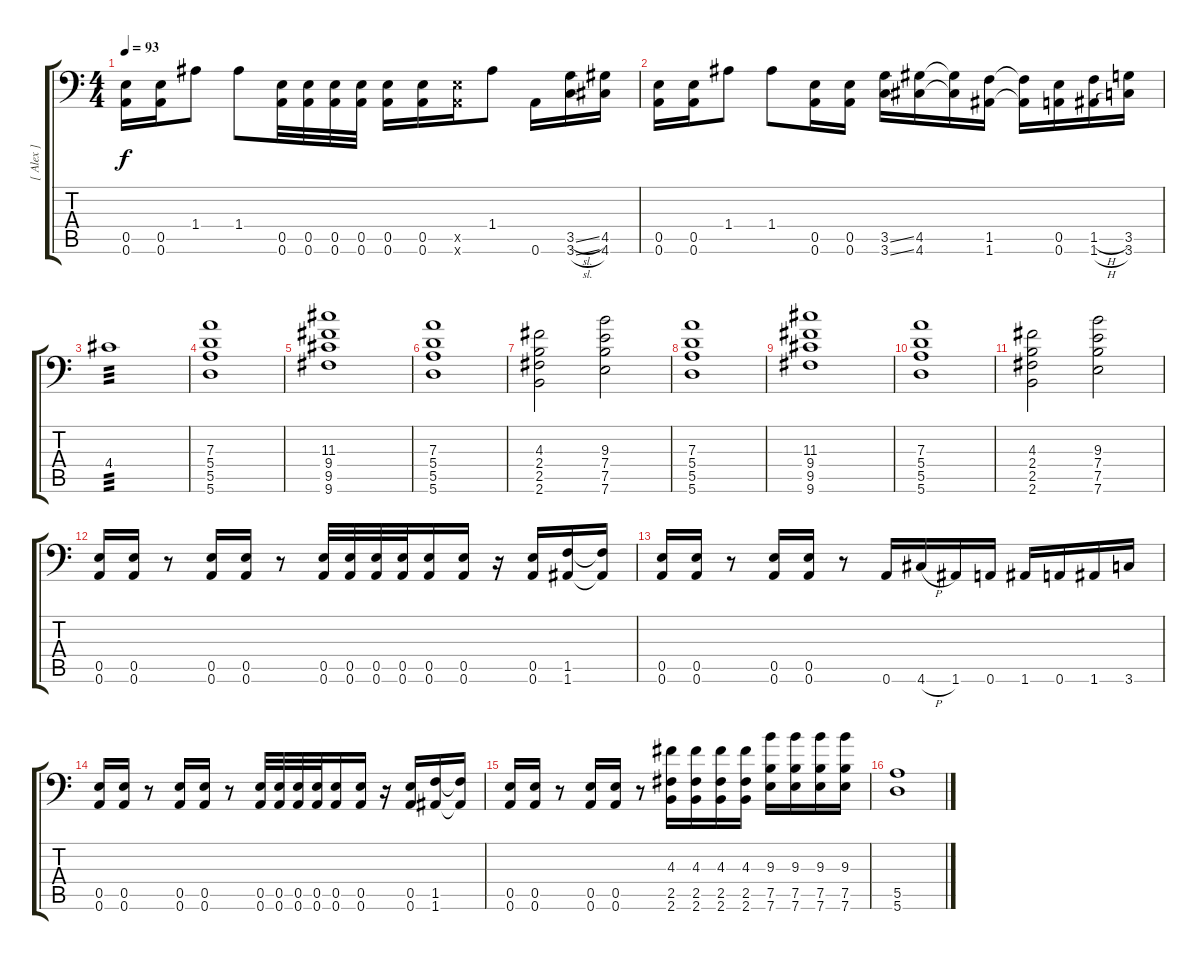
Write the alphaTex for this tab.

\track ("[ Alex ]" "[ Alex ]") {instrument overdrivenguitar}
\staff {score tabs}
\tuning (B3 Gb3 D3 A2 E2 A1) {hide}
\ts (4 4)
\tempo 93
\clef f4
\ks c
(0.5 0.6).16{dy f} (0.5 0.6).16 1.4.8 1.4.8 (0.5 0.6).32 (0.5 0.6).32 (0.5 0.6).32 (0.5 0.6).32 (0.5 0.6).16 (0.5 0.6).16 (0.5{x} 0.6{x}).16 1.4.8 0.6.16 (3.5{sl} 3.6{sl}).16 (4.5 4.6).16 |
(0.5 0.6).16 (0.5 0.6).16 1.4.8 1.4.8 (0.5 0.6).16 (0.5 0.6).16 (3.5{ss} 3.6{ss}).16 (4.5 4.6).16 (4.5{t} 4.6{t}).16 (1.5 1.6).16 (1.5{t} 1.6{t}).16 (0.5 0.6).16 (1.5{h} 1.6{h}).16 (3.5 3.6).16 |
4.4.1{tp 3} |
(7.3 5.4 5.5 5.6).1 |
(11.3 9.4 9.5 9.6).1 |
(7.3 5.4 5.5 5.6).1 |
(4.3 2.4 2.5 2.6).2 (9.3 7.4 7.5 7.6).2 |
(7.3 5.4 5.5 5.6).1 |
(11.3 9.4 9.5 9.6).1 |
(7.3 5.4 5.5 5.6).1 |
(4.3 2.4 2.5 2.6).2 (9.3 7.4 7.5 7.6).2 |
(0.5 0.6).16 (0.5 0.6).16 r.8 (0.5 0.6).16 (0.5 0.6).16 r.8 (0.5 0.6).32 (0.5 0.6).32 (0.5 0.6).32 (0.5 0.6).32 (0.5 0.6).16 (0.5 0.6).16 r.16 (0.5 0.6).16 (1.5 1.6).16 (1.5{t} 1.6{t}).16 |
(0.5 0.6).16 (0.5 0.6).16 r.8 (0.5 0.6).16 (0.5 0.6).16 r.8 0.6.16 4.6{h}.16 1.6.16 0.6.16 1.6.16 0.6.16 1.6.16 3.6.16 |
(0.5 0.6).16 (0.5 0.6).16 r.8 (0.5 0.6).16 (0.5 0.6).16 r.8 (0.5 0.6).32 (0.5 0.6).32 (0.5 0.6).32 (0.5 0.6).32 (0.5 0.6).16 (0.5 0.6).16 r.16 (0.5 0.6).16 (1.5 1.6).16 (1.5{t} 1.6{t}).16 |
(0.5 0.6).16 (0.5 0.6).16 r.8 (0.5 0.6).16 (0.5 0.6).16 r.8 (4.3 2.5 2.6).16 (4.3 2.5 2.6).16 (4.3 2.5 2.6).16 (4.3 2.5 2.6).16 (9.3 7.5 7.6).16 (9.3 7.5 7.6).16 (9.3 7.5 7.6).16 (9.3 7.5 7.6).16 |
(5.5 5.6).1
